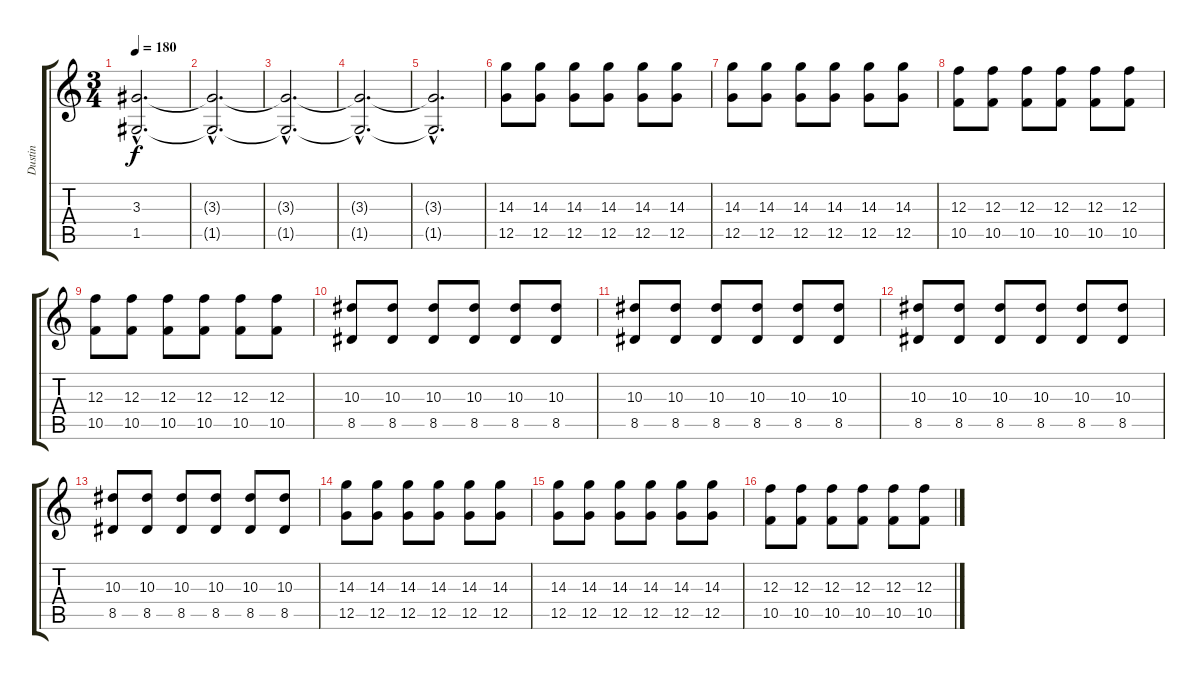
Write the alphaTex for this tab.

\track ("Dustin" "Dustin") {instrument distortionguitar}
\staff {score tabs}
\tuning (D4 A3 F3 C3 G2 C2) {hide}
\ts (3 4)
\tempo 180
\clef g2
\ks c
(3.3{hac t} 1.5{hac t}).2{d dy f} |
(3.3{hac t} 1.5{hac t}).2{d} |
(3.3{hac t} 1.5{hac t}).2{d} |
(3.3{hac t} 1.5{hac t}).2{d} |
(3.3{hac t} 1.5{hac t}).2{d} |
(14.3 12.5).8 (14.3 12.5).8 (14.3 12.5).8 (14.3 12.5).8 (14.3 12.5).8 (14.3 12.5).8 |
(14.3 12.5).8 (14.3 12.5).8 (14.3 12.5).8 (14.3 12.5).8 (14.3 12.5).8 (14.3 12.5).8 |
(12.3 10.5).8 (12.3 10.5).8 (12.3 10.5).8 (12.3 10.5).8 (12.3 10.5).8 (12.3 10.5).8 |
(12.3 10.5).8 (12.3 10.5).8 (12.3 10.5).8 (12.3 10.5).8 (12.3 10.5).8 (12.3 10.5).8 |
(10.3 8.5).8 (10.3 8.5).8 (10.3 8.5).8 (10.3 8.5).8 (10.3 8.5).8 (10.3 8.5).8 |
(10.3 8.5).8 (10.3 8.5).8 (10.3 8.5).8 (10.3 8.5).8 (10.3 8.5).8 (10.3 8.5).8 |
(10.3 8.5).8 (10.3 8.5).8 (10.3 8.5).8 (10.3 8.5).8 (10.3 8.5).8 (10.3 8.5).8 |
(10.3 8.5).8 (10.3 8.5).8 (10.3 8.5).8 (10.3 8.5).8 (10.3 8.5).8 (10.3 8.5).8 |
(14.3 12.5).8 (14.3 12.5).8 (14.3 12.5).8 (14.3 12.5).8 (14.3 12.5).8 (14.3 12.5).8 |
(14.3 12.5).8 (14.3 12.5).8 (14.3 12.5).8 (14.3 12.5).8 (14.3 12.5).8 (14.3 12.5).8 |
(12.3 10.5).8 (12.3 10.5).8 (12.3 10.5).8 (12.3 10.5).8 (12.3 10.5).8 (12.3 10.5).8
